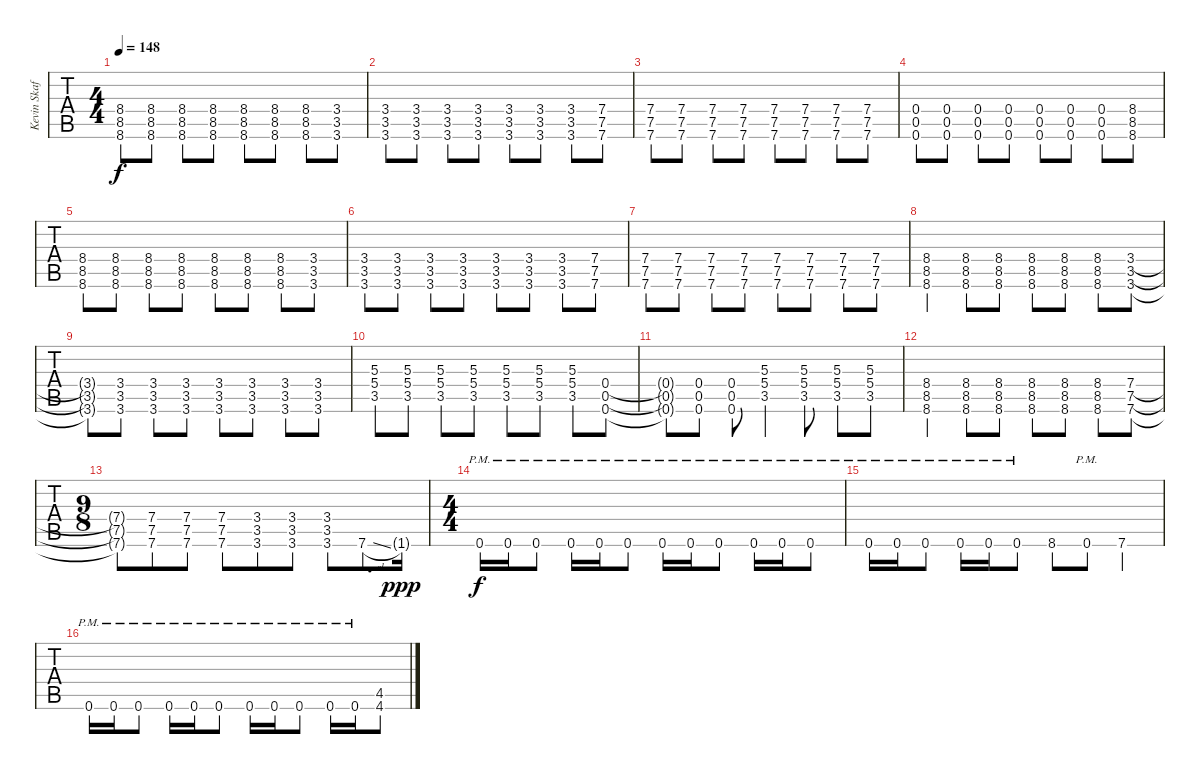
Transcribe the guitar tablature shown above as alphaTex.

\track ("Kevin Skaff" "Kevin Skaf") {instrument distortionguitar}
\staff {tabs}
\tuning (Db4 Ab3 E3 B2 Gb2 B1) {hide}
\ts (4 4)
\tempo 148
\clef g2
\ks c
(8.4 8.5 8.6).8{dy f} (8.4 8.5 8.6).8 (8.4 8.5 8.6).8 (8.4 8.5 8.6).8 (8.4 8.5 8.6).8 (8.4 8.5 8.6).8 (8.4 8.5 8.6).8 (3.4 3.5 3.6).8 |
(3.4 3.5 3.6).8 (3.4 3.5 3.6).8 (3.4 3.5 3.6).8 (3.4 3.5 3.6).8 (3.4 3.5 3.6).8 (3.4 3.5 3.6).8 (3.4 3.5 3.6).8 (7.4 7.5 7.6).8 |
(7.4 7.5 7.6).8 (7.4 7.5 7.6).8 (7.4 7.5 7.6).8 (7.4 7.5 7.6).8 (7.4 7.5 7.6).8 (7.4 7.5 7.6).8 (7.4 7.5 7.6).8 (7.4 7.5 7.6).8 |
(0.4 0.5 0.6).8 (0.4 0.5 0.6).8 (0.4 0.5 0.6).8 (0.4 0.5 0.6).8 (0.4 0.5 0.6).8 (0.4 0.5 0.6).8 (0.4 0.5 0.6).8 (8.4 8.5 8.6).8 |
(8.4 8.5 8.6).8 (8.4 8.5 8.6).8 (8.4 8.5 8.6).8 (8.4 8.5 8.6).8 (8.4 8.5 8.6).8 (8.4 8.5 8.6).8 (8.4 8.5 8.6).8 (3.4 3.5 3.6).8 |
(3.4 3.5 3.6).8 (3.4 3.5 3.6).8 (3.4 3.5 3.6).8 (3.4 3.5 3.6).8 (3.4 3.5 3.6).8 (3.4 3.5 3.6).8 (3.4 3.5 3.6).8 (7.4 7.5 7.6).8 |
(7.4 7.5 7.6).8 (7.4 7.5 7.6).8 (7.4 7.5 7.6).8 (7.4 7.5 7.6).8 (7.4 7.5 7.6).8 (7.4 7.5 7.6).8 (7.4 7.5 7.6).8 (7.4 7.5 7.6).8 |
(8.4 8.5 8.6).4 (8.4 8.5 8.6).8 (8.4 8.5 8.6).8 (8.4 8.5 8.6).8 (8.4 8.5 8.6).8 (8.4 8.5 8.6).8 (3.4 3.5 3.6).8 |
(3.4{t} 3.5{t} 3.6{t}).8 (3.4 3.5 3.6).8 (3.4 3.5 3.6).8 (3.4 3.5 3.6).8 (3.4 3.5 3.6).8 (3.4 3.5 3.6).8 (3.4 3.5 3.6).8 (3.4 3.5 3.6).8 |
(5.3 5.4 3.5).8 (5.3 5.4 3.5).8 (5.3 5.4 3.5).8 (5.3 5.4 3.5).8 (5.3 5.4 3.5).8 (5.3 5.4 3.5).8 (5.3 5.4 3.5).8 (0.4 0.5 0.6).8 |
(0.4{t} 0.5{t} 0.6{t}).8 (0.4 0.5 0.6).8 (0.4 0.5 0.6).8 (5.3 5.4 3.5).4 (5.3 5.4 3.5).8 (5.3 5.4 3.5).8 (5.3 5.4 3.5).8 |
(8.4 8.5 8.6).4 (8.4 8.5 8.6).8 (8.4 8.5 8.6).8 (8.4 8.5 8.6).8 (8.4 8.5 8.6).8 (8.4 8.5 8.6).8 (7.4 7.5 7.6).8 |
\ts (9 8)
(7.4{t} 7.5{t} 7.6{t}).8 (7.4 7.5 7.6).8 (7.4 7.5 7.6).8 (7.4 7.5 7.6).8 (3.4 3.5 3.6).8 (3.4 3.5 3.6).8 (3.4 3.5 3.6).8 7.6{sl}.8{d} 1.6{g}.16{dy ppp} |
\ts (4 4)
0.6{pm}.16{dy f} 0.6{pm}.16 0.6{pm}.8 0.6{pm}.16 0.6{pm}.16 0.6{pm}.8 0.6{pm}.16 0.6{pm}.16 0.6{pm}.8 0.6{pm}.16 0.6{pm}.16 0.6{pm}.8 |
0.6{pm}.16 0.6{pm}.16 0.6{pm}.8 0.6{pm}.16 0.6{pm}.16 0.6{pm}.8 8.6.8 0.6{pm}.8 7.6.4 |
0.6{pm}.16 0.6{pm}.16 0.6{pm}.8 0.6{pm}.16 0.6{pm}.16 0.6{pm}.8 0.6{pm}.16 0.6{pm}.16 0.6{pm}.8 0.6{pm}.16 0.6{pm}.16 (4.5 4.6).8
